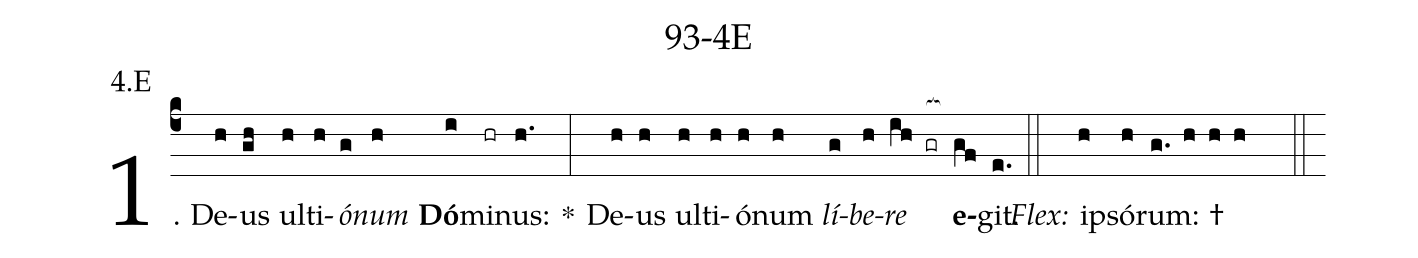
name: 93-4E;
annotation: 4.E;
%%
(c4)1. De(h)us(gh) ul(h)ti(h)<i>ó</i>(g)<i>num</i>(h) <b>Dó</b>(i)mi(hr)nus:(h.) *(:) De(h)us(h) ul(h)ti(h)ó(h)num(h) <i>lí</i>(g)<i>be</i>(h)<i>re</i>(ih gr[ocb:1{]) <b>e</b>(gf[ocb:0}])git.(e.) (::)
<i>Flex:</i>()  ip(h)só(h)rum: †(g. h h h  ::)
